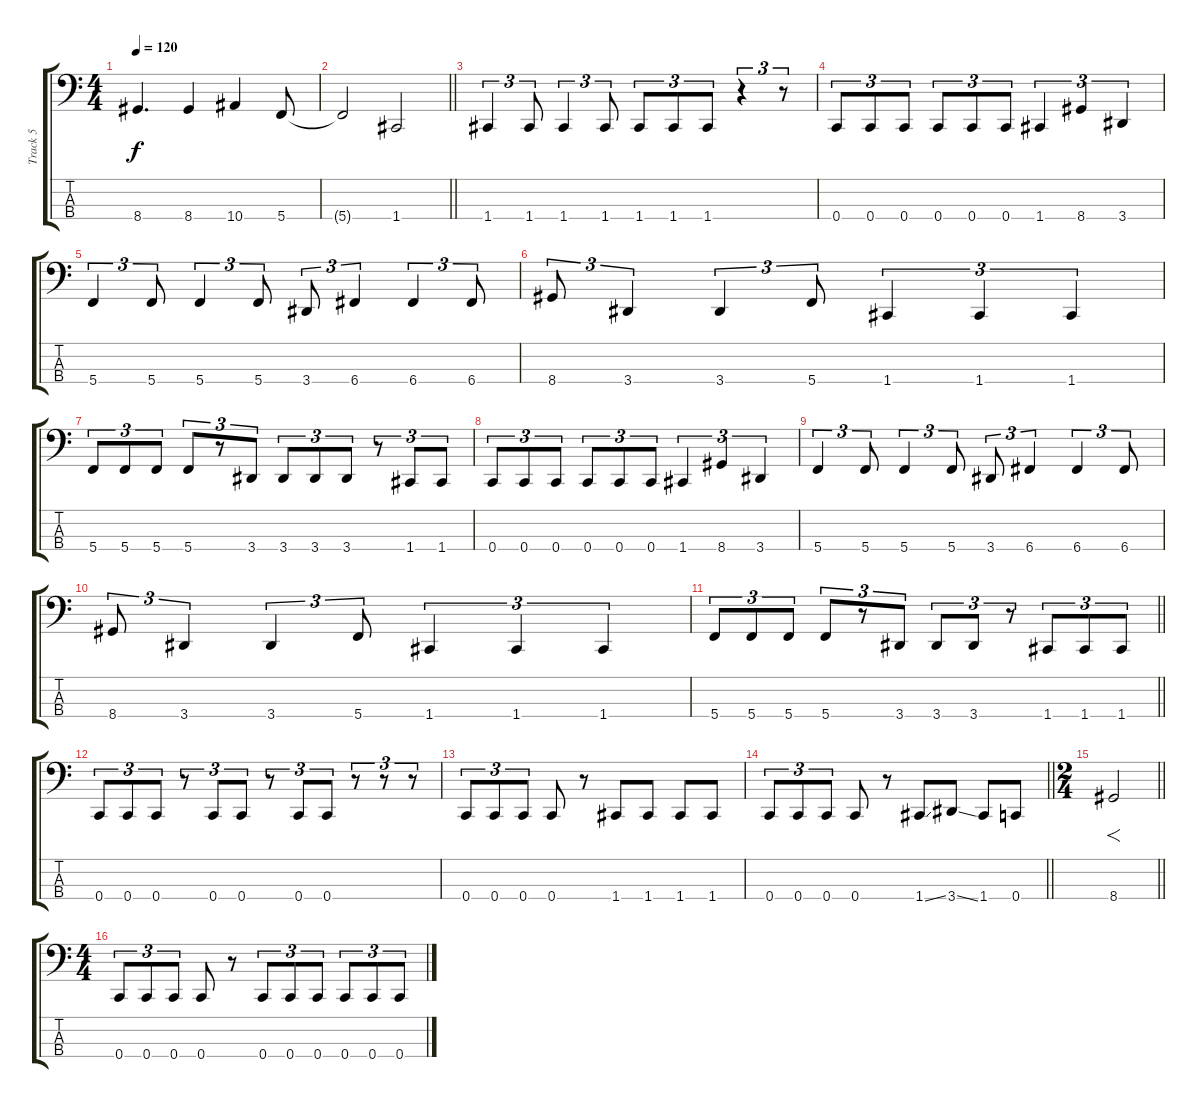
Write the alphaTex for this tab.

\track ("Track 5" "Track 5") {instrument electricbasspick}
\staff {score tabs}
\tuning (F2 C2 G1 C1) {hide}
\ts (4 4)
\tempo 120
\clef f4
\ks c
8.4.4{d dy f} 8.4.4 10.4.4 5.4.8 |
\barLineRight lightlight
5.4{t}.2 1.4.2 |
\section ("" "")
1.4.4{tu (3 2)} 1.4.8{tu (3 2)} 1.4.4{tu (3 2)} 1.4.8{tu (3 2)} 1.4.8{tu (3 2)} 1.4.8{tu (3 2)} 1.4.8{tu (3 2)} r.4{tu (3 2)} r.8{tu (3 2)} |
0.4.8{tu (3 2)} 0.4.8{tu (3 2)} 0.4.8{tu (3 2)} 0.4.8{tu (3 2)} 0.4.8{tu (3 2)} 0.4.8{tu (3 2)} 1.4.4{tu (3 2)} 8.4.4{tu (3 2)} 3.4.4{tu (3 2)} |
5.4.4{tu (3 2)} 5.4.8{tu (3 2)} 5.4.4{tu (3 2)} 5.4.8{tu (3 2)} 3.4.8{tu (3 2)} 6.4.4{tu (3 2)} 6.4.4{tu (3 2)} 6.4.8{tu (3 2)} |
8.4.8{tu (3 2)} 3.4.4{tu (3 2)} 3.4.4{tu (3 2)} 5.4.8{tu (3 2)} 1.4.4{tu (3 2)} 1.4.4{tu (3 2)} 1.4.4{tu (3 2)} |
5.4.8{tu (3 2)} 5.4.8{tu (3 2)} 5.4.8{tu (3 2)} 5.4.8{tu (3 2)} r.8{tu (3 2)} 3.4.8{tu (3 2)} 3.4.8{tu (3 2)} 3.4.8{tu (3 2)} 3.4.8{tu (3 2)} r.8{tu (3 2)} 1.4.8{tu (3 2)} 1.4.8{tu (3 2)} |
0.4.8{tu (3 2)} 0.4.8{tu (3 2)} 0.4.8{tu (3 2)} 0.4.8{tu (3 2)} 0.4.8{tu (3 2)} 0.4.8{tu (3 2)} 1.4.4{tu (3 2)} 8.4.4{tu (3 2)} 3.4.4{tu (3 2)} |
5.4.4{tu (3 2)} 5.4.8{tu (3 2)} 5.4.4{tu (3 2)} 5.4.8{tu (3 2)} 3.4.8{tu (3 2)} 6.4.4{tu (3 2)} 6.4.4{tu (3 2)} 6.4.8{tu (3 2)} |
8.4.8{tu (3 2)} 3.4.4{tu (3 2)} 3.4.4{tu (3 2)} 5.4.8{tu (3 2)} 1.4.4{tu (3 2)} 1.4.4{tu (3 2)} 1.4.4{tu (3 2)} |
\barLineRight lightlight
5.4.8{tu (3 2)} 5.4.8{tu (3 2)} 5.4.8{tu (3 2)} 5.4.8{tu (3 2)} r.8{tu (3 2)} 3.4.8{tu (3 2)} 3.4.8{tu (3 2)} 3.4.8{tu (3 2)} r.8{tu (3 2)} 1.4.8{tu (3 2)} 1.4.8{tu (3 2)} 1.4.8{tu (3 2)} |
\section ("" "")
0.4.8{tu (3 2)} 0.4.8{tu (3 2)} 0.4.8{tu (3 2)} r.8{tu (3 2)} 0.4.8{tu (3 2)} 0.4.8{tu (3 2)} r.8{tu (3 2)} 0.4.8{tu (3 2)} 0.4.8{tu (3 2)} r.8{tu (3 2)} r.8{tu (3 2)} r.8{tu (3 2)} |
0.4.8{tu (3 2)} 0.4.8{tu (3 2)} 0.4.8{tu (3 2)} 0.4.8 r.8 1.4.8 1.4.8 1.4.8 1.4.8 |
\barLineRight lightlight
0.4.8{tu (3 2)} 0.4.8{tu (3 2)} 0.4.8{tu (3 2)} 0.4.8 r.8 1.4{ss}.8 3.4{ss}.8 1.4.8 0.4.8 |
\ts (2 4)
\barLineRight lightlight
8.4.2{f} |
\ts (4 4)
\section ("" "")
0.4.8{tu (3 2)} 0.4.8{tu (3 2)} 0.4.8{tu (3 2)} 0.4.8 r.8 0.4.8{tu (3 2)} 0.4.8{tu (3 2)} 0.4.8{tu (3 2)} 0.4.8{tu (3 2)} 0.4.8{tu (3 2)} 0.4.8{tu (3 2)}
